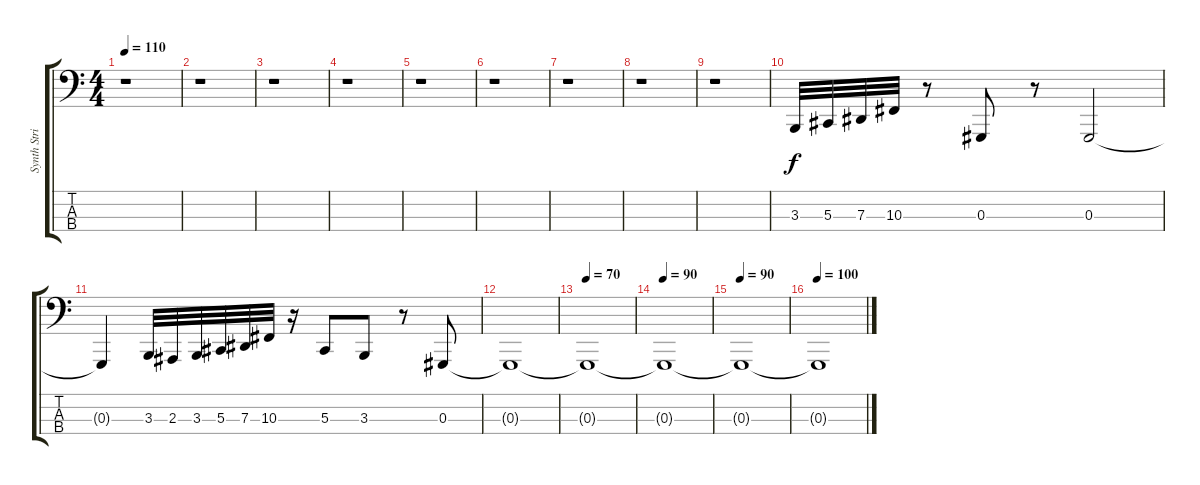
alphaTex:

\track ("Synth Strings 1" "Synth Stri") {instrument synthstrings1}
\staff {score tabs}
\tuning (Gb2 Db2 Ab1 Eb1) {hide}
\ts (4 4)
\tempo 110
\clef f4
\ks c
r.1{dy f instrument synthstrings1} |
r.1 |
r.1 |
r.1 |
r.1 |
r.1 |
r.1 |
r.1 |
r.1 |
3.3.32 5.3.32 7.3.32 10.3.32 r.8 0.3.8 r.8 0.3.2 |
0.3{t}.4 3.3.32 2.3.32 3.3.32 5.3.32 7.3.32 10.3.32 r.16 5.3.8 3.3.8 r.8 0.3.8 |
0.3{t}.1 |
\tempo 70
0.3{t}.1 |
\tempo 90
0.3{t}.1 |
\tempo 90
0.3{t}.1 |
\tempo 100
0.3{t}.1
